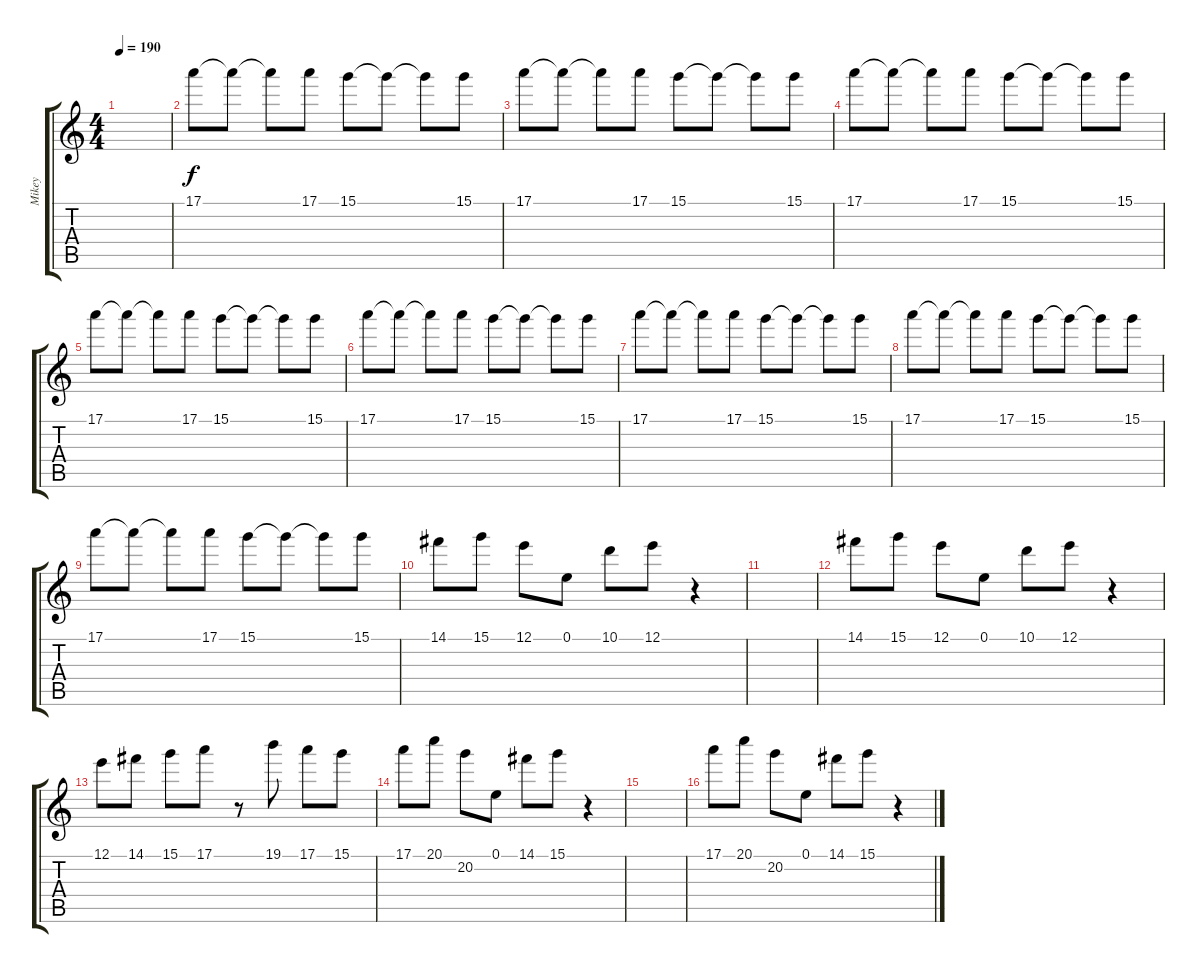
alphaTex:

\track ("Mikey" "Mikey") {instrument overdrivenguitar}
\staff {score tabs}
\tuning (E4 B3 G3 D3 A2 E2) {hide}
\ts (4 4)
\tempo 190
\clef g2
\ks c
|
17.1.8 17.1{t}.8 17.1{t}.8 17.1.8 15.1.8 15.1{t}.8 15.1{t}.8 15.1.8 |
17.1.8 17.1{t}.8 17.1{t}.8 17.1.8 15.1.8 15.1{t}.8 15.1{t}.8 15.1.8 |
17.1.8 17.1{t}.8 17.1{t}.8 17.1.8 15.1.8 15.1{t}.8 15.1{t}.8 15.1.8 |
17.1.8 17.1{t}.8 17.1{t}.8 17.1.8 15.1.8 15.1{t}.8 15.1{t}.8 15.1.8 |
17.1.8 17.1{t}.8 17.1{t}.8 17.1.8 15.1.8 15.1{t}.8 15.1{t}.8 15.1.8 |
17.1.8 17.1{t}.8 17.1{t}.8 17.1.8 15.1.8 15.1{t}.8 15.1{t}.8 15.1.8 |
17.1.8 17.1{t}.8 17.1{t}.8 17.1.8 15.1.8 15.1{t}.8 15.1{t}.8 15.1.8 |
17.1.8 17.1{t}.8 17.1{t}.8 17.1.8 15.1.8 15.1{t}.8 15.1{t}.8 15.1.8 |
14.1.8 15.1.8 12.1.8 0.1.8 10.1.8 12.1.8 r.4 |
|
14.1.8 15.1.8 12.1.8 0.1.8 10.1.8 12.1.8 r.4 |
12.1.8 14.1.8 15.1.8 17.1.8 r.8 19.1.8 17.1.8 15.1.8 |
17.1.8 20.1.8 20.2.8 0.1.8 14.1.8 15.1.8 r.4 |
|
17.1.8 20.1.8 20.2.8 0.1.8 14.1.8 15.1.8 r.4
